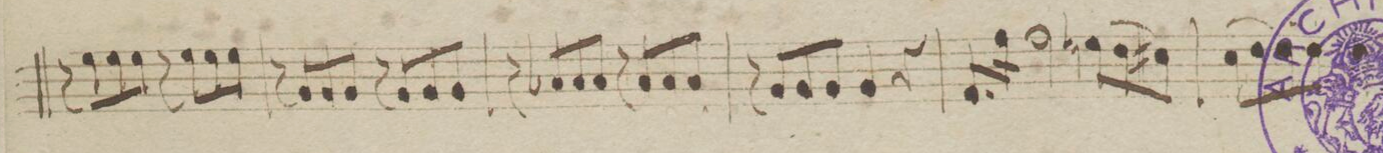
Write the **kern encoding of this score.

**kern	**dynam
*I"Violio 1mo	*
*clefG2	*
*k[e-b-]	*
*met(c)	*
*M4/4	*
8r	.
8ee-\L	.
8ee-\	.
8ee-\J	.
8r	.
8ee-\L	.
8ee-\	.
8ee-\J	.
=38	=38
8r	.
8g/L	.
8g/	.
8g/J	.
8r	.
8g/L	.
8g/	.
8g/J	.
=39	=39
8r	.
8a-X/L	.
8a-/	.
8a-/J	.
8r	.
8a-/L	.
8a-/	.
8a-/J	.
=40	=40
8r	.
8g/L	.
8g/	.
8g/J	.
4g/	.
4r	.
=41	=41
*Xtuplet	*
8.f/L	.
16ff\Jk	.
2ff\	.
(12een\L	.
12dd\	.
12cc#X\J)	.
=42	=42
(8cc\L	.
8dd\	.
8dd\)	.
8dd\J'	.
4dd\	.
4r	.
=43	=43
*-	*-
